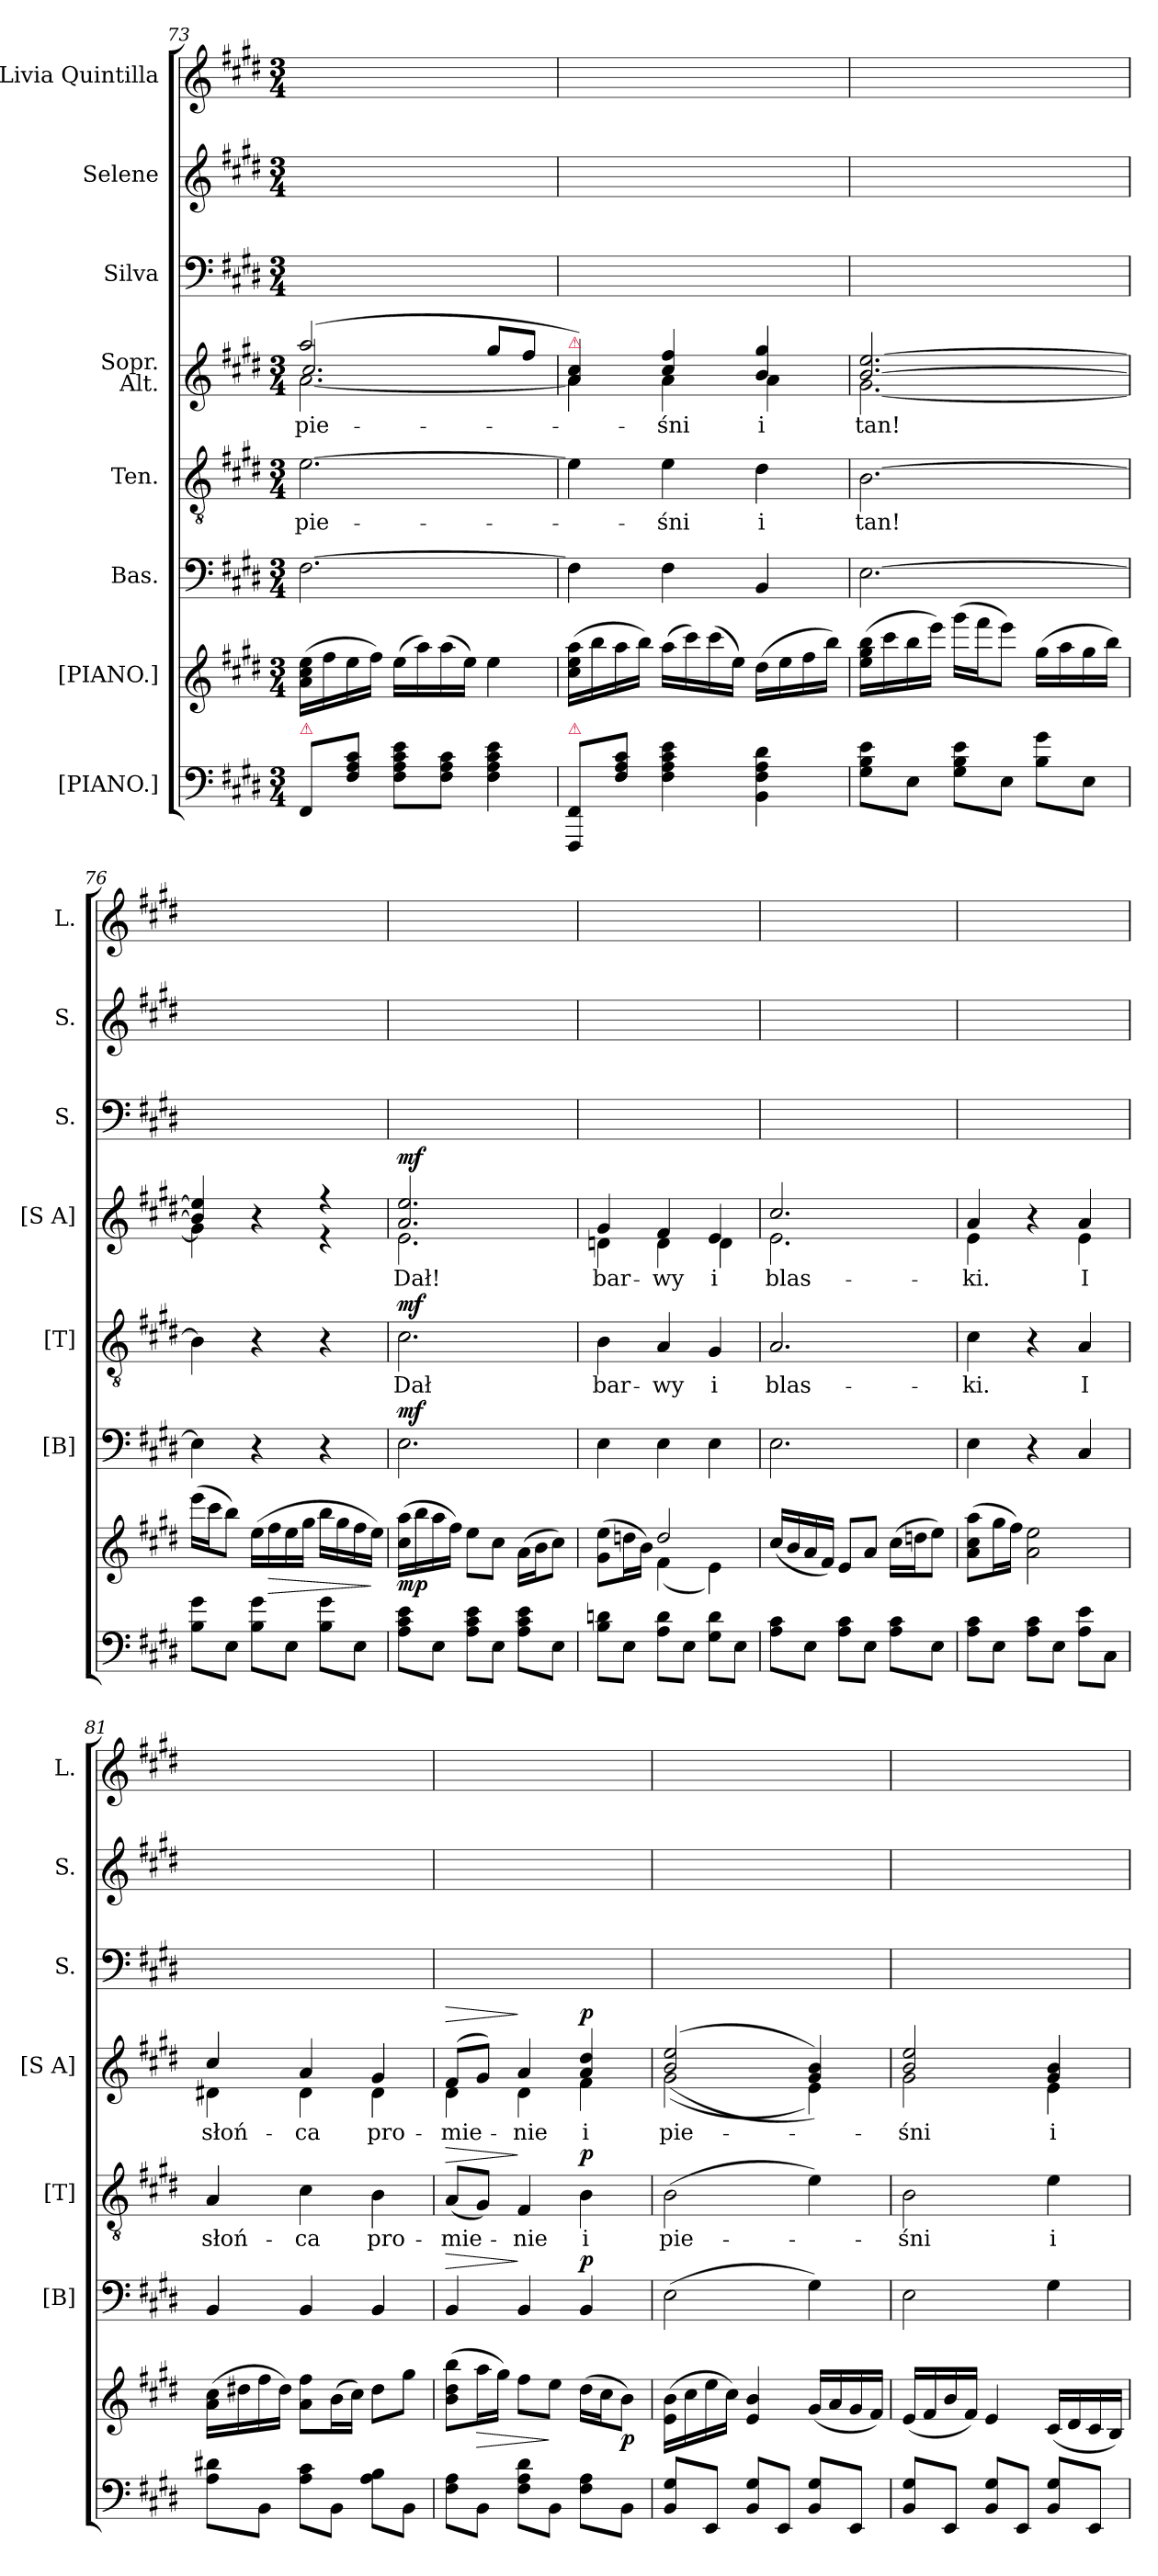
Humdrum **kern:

**kern	**kern	**dynam	**kern	**dynam	**kern	**text	**dynam	**kern	**text	**dynam	**kern	**kern	**kern
*part8	*part7	*part7	*part6	*part6	*part5	*part5	*part5	*part4	*part4	*part4	*part3	*part2	*part1
*staff8	*staff7	*staff7	*staff6	*staff6	*staff5	*staff5	*staff5	*staff4	*staff4	*staff4	*staff3	*staff2	*staff1
*I"[PIANO.]	*I"[PIANO.]	*	*I"Bas.	*	*I"Ten.	*	*	*I"Sopr.\nAlt.	*	*	*I"Silva	*I"Selene	*I"Livia Quintilla
*	*	*	*I'[B]	*	*I'[T]	*	*	*I'[S A]	*	*	*I'S.	*I'S.	*I'L.
*clefF4	*clefG2	*	*clefF4	*	*clefGv2	*	*	*clefG2	*	*	*clefF4	*clefG2	*clefG2
*k[f#c#g#d#]	*k[f#c#g#d#]	*	*k[f#c#g#d#]	*	*k[f#c#g#d#]	*	*	*k[f#c#g#d#]	*	*	*k[f#c#g#d#]	*k[f#c#g#d#]	*k[f#c#g#d#]
*	*	*	*	*	*	*	*	*	*	*	*	*E:	*E:
*M3/4	*M3/4	*	*M3/4	*	*M3/4	*	*	*M3/4	*	*	*M3/4	*M3/4	*M3/4
=73	=73	=73	=73	=73	=73	=73	=73	=73	=73	=73	=73	=73	=73
*	*	*	*	*	*	*	*	*^	*	*	*	*	*
*	*	*	*	*	*	*	*	*	*^	*	*	*	*	*
!LO:TX:a:color=crimson:t=⚠	!	!	!	!	!	!	!	!	!	!	!	!	!	!	!
8FF#/L	(16a\ 16cc#\ 16ee\LL	.	[2.F#\	.	[2.e\	pie-	.	(2aa/	[2.a\	2.cc#/	pie-	.	2.ryy	2.ryy	2.ryy
.	16ff#\	.	.	.	.	.	.	.	.	.	.	.	.	.	.
8F#\ 8A\ 8c#\J	16ee\	.	.	.	.	.	.	.	.	.	.	.	.	.	.
.	16ff#\JJ)	.	.	.	.	.	.	.	.	.	.	.	.	.	.
8F#\ 8A\ 8c#\ 8e\L	(16ee\LL	.	.	.	.	.	.	.	.	.	.	.	.	.	.
.	16aa\)	.	.	.	.	.	.	.	.	.	.	.	.	.	.
8F#\ 8A\ 8c#\J	(16aa\	.	.	.	.	.	.	.	.	.	.	.	.	.	.
.	16ee\JJ)	.	.	.	.	.	.	.	.	.	.	.	.	.	.
4F#\ 4A\ 4c#\ 4e\	4ee\	.	.	.	.	.	.	8gg#/L	.	.	.	.	.	.	.
.	.	.	.	.	.	.	.	8ff#/J	.	.	.	.	.	.	.
*	*	*	*	*	*	*	*	*	*v	*v	*	*	*	*	*
=74	=74	=74	=74	=74	=74	=74	=74	=74	=74	=74	=74	=74	=74	=74
!	!	!	!	!	!	!	!	!LO:TX:a:color=crimson:t=⚠	!	!	!	!	!	!
!LO:TX:a:color=crimson:t=⚠	!	!	!	!	!	!	!	!	!	!	!	!	!	!
8FFF#/ 8FF#/L	(16cc#\ 16ee\ 16aa\LL	.	4F#\]	.	4e\]	.	.	4a/ 4cc#/)	4a\]	.	.	2.ryy	2.ryy	2.ryy
.	16bb\	.	.	.	.	.	.	.	.	.	.	.	.	.
8F#\ 8A\ 8c#\J	16aa\	.	.	.	.	.	.	.	.	.	.	.	.	.
.	16bb\JJ)	.	.	.	.	.	.	.	.	.	.	.	.	.
4F#\ 4A\ 4c#\ 4e\	(16aa\LL	.	4F#\	.	4e\	-śni	.	4cc#/ 4ff#/	4a\	-śni	.	.	.	.
.	16ccc#\)	.	.	.	.	.	.	.	.	.	.	.	.	.
.	(16ccc#\	.	.	.	.	.	.	.	.	.	.	.	.	.
.	16ee\JJ)	.	.	.	.	.	.	.	.	.	.	.	.	.
4BB\ 4F#\ 4A\ 4d#\	(16dd#\LL	.	4BB/	.	4d#\	i	.	4b/ 4gg#/	4a\	i	.	.	.	.
.	16ee\	.	.	.	.	.	.	.	.	.	.	.	.	.
.	16ff#\	.	.	.	.	.	.	.	.	.	.	.	.	.
.	16bb\JJ)	.	.	.	.	.	.	.	.	.	.	.	.	.
=75	=75	=75	=75	=75	=75	=75	=75	=75	=75	=75	=75	=75	=75	=75
8G#\ 8B\ 8e\L	(16ee\ 16gg#\ 16bb\LL	.	[2.E\	.	[2.B\	tan!	.	[2.b/ [2.ee/	[2.g#\	tan!	.	2.ryy	2.ryy	2.ryy
.	16ccc#\	.	.	.	.	.	.	.	.	.	.	.	.	.
8E\J	16bb\	.	.	.	.	.	.	.	.	.	.	.	.	.
.	16eee\JJ)	.	.	.	.	.	.	.	.	.	.	.	.	.
8G#\ 8B\ 8e\L	(16ggg#\LL	.	.	.	.	.	.	.	.	.	.	.	.	.
.	16fff#\J	.	.	.	.	.	.	.	.	.	.	.	.	.
8E\J	8eee\J)	.	.	.	.	.	.	.	.	.	.	.	.	.
8B\ 8g#\L	(16gg#\LL	.	.	.	.	.	.	.	.	.	.	.	.	.
.	16aa\	.	.	.	.	.	.	.	.	.	.	.	.	.
8E\J	16gg#\	.	.	.	.	.	.	.	.	.	.	.	.	.
.	16bb\JJ)	.	.	.	.	.	.	.	.	.	.	.	.	.
=76	=76	=76	=76	=76	=76	=76	=76	=76	=76	=76	=76	=76	=76	=76
8B\ 8g#\L	(16eee\LL	.	4E\]	.	4B\]	.	.	4b]/ 4ee]/	4g#\]	.	.	2.ryy	2.ryy	2.ryy
.	16ccc#\J	.	.	.	.	.	.	.	.	.	.	.	.	.
8E\J	8bb\J)	.	.	.	.	.	.	.	.	.	.	.	.	.
8B\ 8g#\L	(16ee\LL	.	4r	.	4r	.	.	4r	4ryy	.	.	.	.	.
!	!	!LO:HP:b	!	!	!	!	!	!	!	!	!	!	!	!
.	16ff#\	>	.	.	.	.	.	.	.	.	.	.	.	.
8E\J	16ee\	.	.	.	.	.	.	.	.	.	.	.	.	.
.	16gg#\JJ	.	.	.	.	.	.	.	.	.	.	.	.	.
8B\ 8g#\L	16bb\LL	.	4r	.	4r	.	.	4r	4r	.	.	.	.	.
.	16gg#\	.	.	.	.	.	.	.	.	.	.	.	.	.
8E\J	16ff#\	.	.	.	.	.	.	.	.	.	.	.	.	.
.	16ee\JJ)	]	.	.	.	.	.	.	.	.	.	.	.	.
=77	=77	=77	=77	=77	=77	=77	=77	=77	=77	=77	=77	=77	=77	=77
!	!	!	!	!LO:DY:a	!	!	!LO:DY:a	!	!	!	!LO:DY:a	!	!	!
8A\ 8c#\ 8e\L	(16cc#\ 16aa\LL	mp	2.E\	mf	2.c#\	Dał	mf	2.a/ 2.ee/	2.e\	Dał!	mf	2.ryy	2.ryy	2.ryy
.	16bb\	.	.	.	.	.	.	.	.	.	.	.	.	.
8E\J	16aa\	.	.	.	.	.	.	.	.	.	.	.	.	.
.	16ff#\JJ)	.	.	.	.	.	.	.	.	.	.	.	.	.
8A\ 8c#\ 8e\L	8ee\L	.	.	.	.	.	.	.	.	.	.	.	.	.
8E\J	8cc#\J	.	.	.	.	.	.	.	.	.	.	.	.	.
8A\ 8c#\ 8e\L	(16a\LL	.	.	.	.	.	.	.	.	.	.	.	.	.
.	16b\J	.	.	.	.	.	.	.	.	.	.	.	.	.
8E\J	8cc#\J)	.	.	.	.	.	.	.	.	.	.	.	.	.
=78	=78	=78	=78	=78	=78	=78	=78	=78	=78	=78	=78	=78	=78	=78
*	*^	*	*	*	*	*	*	*	*	*	*	*	*	*
8B\ 8dn\L	(8g#\ 8ee\L	4ryy	.	4E\	.	4B\	bar-	.	4g#/	4dn\	bar-	.	2.ryy	2.ryy	2.ryy
8E\J	16ddn\L	.	.	.	.	.	.	.	.	.	.	.	.	.	.
.	16b\JJ)	.	.	.	.	.	.	.	.	.	.	.	.	.	.
8A\ 8d\L	2dd/	(4f#\	.	4E\	.	4A/	-wy	.	4f#/	4d\	-wy	.	.	.	.
8E\J	.	.	.	.	.	.	.	.	.	.	.	.	.	.	.
8G#\ 8d\L	.	4e\)	.	4E\	.	4G#/	i	.	4e/	4d\	i	.	.	.	.
8E\J	.	.	.	.	.	.	.	.	.	.	.	.	.	.	.
*	*v	*v	*	*	*	*	*	*	*	*	*	*	*	*	*
=79	=79	=79	=79	=79	=79	=79	=79	=79	=79	=79	=79	=79	=79	=79
8A\ 8c#\L	(16cc#/LL	.	2.E\	.	2.A/	blas-	.	2.cc#/	2.e\	blas-	.	2.ryy	2.ryy	2.ryy
.	16b/	.	.	.	.	.	.	.	.	.	.	.	.	.
8E\J	16a/	.	.	.	.	.	.	.	.	.	.	.	.	.
.	16f#/JJ)	.	.	.	.	.	.	.	.	.	.	.	.	.
8A\ 8c#\L	8e/L	.	.	.	.	.	.	.	.	.	.	.	.	.
8E\J	8a/J	.	.	.	.	.	.	.	.	.	.	.	.	.
8A\ 8c#\L	(16cc#\LL	.	.	.	.	.	.	.	.	.	.	.	.	.
.	16ddn\J	.	.	.	.	.	.	.	.	.	.	.	.	.
8E\J	8ee\J)	.	.	.	.	.	.	.	.	.	.	.	.	.
=80	=80	=80	=80	=80	=80	=80	=80	=80	=80	=80	=80	=80	=80	=80
8A\ 8c#\L	(8a\ 8cc#\ 8aa\L	.	4E\	.	4c#\	-ki.	.	4a/	4e\	-ki.	.	2.ryy	2.ryy	2.ryy
8E\J	16gg#\L	.	.	.	.	.	.	.	.	.	.	.	.	.
.	16ff#\JJ)	.	.	.	.	.	.	.	.	.	.	.	.	.
8A\ 8c#\L	2a\ 2ee\	.	4r	.	4r	.	.	4r	4ryy	.	.	.	.	.
8E\J	.	.	.	.	.	.	.	.	.	.	.	.	.	.
8A\ 8e\L	.	.	4C#/	.	4A/	I	.	4a/	4e\	I	.	.	.	.
8C#\J	.	.	.	.	.	.	.	.	.	.	.	.	.	.
=81	=81	=81	=81	=81	=81	=81	=81	=81	=81	=81	=81	=81	=81	=81
8A\ 8d#X\L	(16a\ 16cc#\LL	.	4BB/	.	4A/	słoń-	.	4cc#/	4d#X\	słoń-	.	2.ryy	2.ryy	2.ryy
.	16dd#X\	.	.	.	.	.	.	.	.	.	.	.	.	.
8BB\J	16ff#\	.	.	.	.	.	.	.	.	.	.	.	.	.
.	16dd#\JJ)	.	.	.	.	.	.	.	.	.	.	.	.	.
8A\ 8c#\L	8a\ 8ff#\L	.	4BB/	.	4c#\	-ca	.	4a/	4d#\	-ca	.	.	.	.
8BB\J	(16b\L	.	.	.	.	.	.	.	.	.	.	.	.	.
.	16cc#\JJ)	.	.	.	.	.	.	.	.	.	.	.	.	.
8A\ 8B\L	8dd#\L	.	4BB/	.	4B\	pro-	.	4g#/	4d#\	pro-	.	.	.	.
8BB\J	8gg#\J	.	.	.	.	.	.	.	.	.	.	.	.	.
=82	=82	=82	=82	=82	=82	=82	=82	=82	=82	=82	=82	=82	=82	=82
!	!	!	!	!LO:HP:a	!	!	!LO:HP:a	!	!	!	!LO:HP:a	!	!	!
8F#\ 8A\L	(8b\ 8dd#\ 8bb\L	.	4BB/	>	(8A/L	-mie-	>	(<8f#/L	4d#\	-mie-	>	2.ryy	2.ryy	2.ryy
!	!	!LO:HP:b	!	!	!	!	!	!	!	!	!	!	!	!
8BB\J	16aa\L	>	.	.	8G#/J)	.	.	8g#/J)	.	.	.	.	.	.
.	16gg#\JJ)	.	.	.	.	.	.	.	.	.	.	.	.	.
8F#\ 8A\ 8d#\L	8ff#\L	.	4BB/	]	4F#/	-nie	]	4a/	4d#\	-nie	]	.	.	.
8BB\J	8ee\J	]	.	.	.	.	.	.	.	.	.	.	.	.
!	!	!	!	!LO:DY:a	!	!	!LO:DY:a	!	!	!	!LO:DY:a	!	!	!
8F#\ 8A\L	(16dd#\LL	.	4BB/	p	4B\	i	p	4a/ 4dd#/	4f#\	i	p	.	.	.
.	16cc#\J	.	.	.	.	.	.	.	.	.	.	.	.	.
8BB\J	8b\J)	p	.	.	.	.	.	.	.	.	.	.	.	.
=83	=83	=83	=83	=83	=83	=83	=83	=83	=83	=83	=83	=83	=83	=83
8BB/ 8G#/L	(16e\ 16b\LL	.	(2E\	.	(2B\	pie-	.	(>(>2b/ 2ee/	(<2g#\	pie-	.	2.ryy	2.ryy	2.ryy
.	16cc#\	.	.	.	.	.	.	.	.	.	.	.	.	.
8EE/J	16ee\	.	.	.	.	.	.	.	.	.	.	.	.	.
.	16cc#\JJ)	.	.	.	.	.	.	.	.	.	.	.	.	.
8BB/ 8G#/L	4e/ 4b/	.	.	.	.	.	.	.	.	.	.	.	.	.
8EE/J	.	.	.	.	.	.	.	.	.	.	.	.	.	.
8BB/ 8G#/L	(16g#/LL	.	4G#\)	.	4e\)	.	.	4g#/ 4b/))	4e\)	.	.	.	.	.
.	16a/	.	.	.	.	.	.	.	.	.	.	.	.	.
8EE/J	16g#/	.	.	.	.	.	.	.	.	.	.	.	.	.
.	16f#/JJ)	.	.	.	.	.	.	.	.	.	.	.	.	.
=84	=84	=84	=84	=84	=84	=84	=84	=84	=84	=84	=84	=84	=84	=84
8BB/ 8G#/L	(16e/LL	.	2E\	.	2B\	-śni	.	2b/ 2ee/	2g#\	-śni	.	2.ryy	2.ryy	2.ryy
.	16f#/	.	.	.	.	.	.	.	.	.	.	.	.	.
8EE/J	16b/	.	.	.	.	.	.	.	.	.	.	.	.	.
.	16f#/JJ)	.	.	.	.	.	.	.	.	.	.	.	.	.
8BB/ 8G#/L	4e/	.	.	.	.	.	.	.	.	.	.	.	.	.
8EE/J	.	.	.	.	.	.	.	.	.	.	.	.	.	.
8BB/ 8G#/L	(16c#/LL	.	4G#\	.	4e\	i	.	4g#/ 4b/	4e\	i	.	.	.	.
.	16d#/	.	.	.	.	.	.	.	.	.	.	.	.	.
8EE/J	16c#/	.	.	.	.	.	.	.	.	.	.	.	.	.
.	16B/JJ)	.	.	.	.	.	.	.	.	.	.	.	.	.
*	*	*	*	*	*	*	*	*v	*v	*	*	*	*	*
=	=	=	=	=	=	=	=	=	=	=	=	=	=
*-	*-	*-	*-	*-	*-	*-	*-	*-	*-	*-	*-	*-	*-
